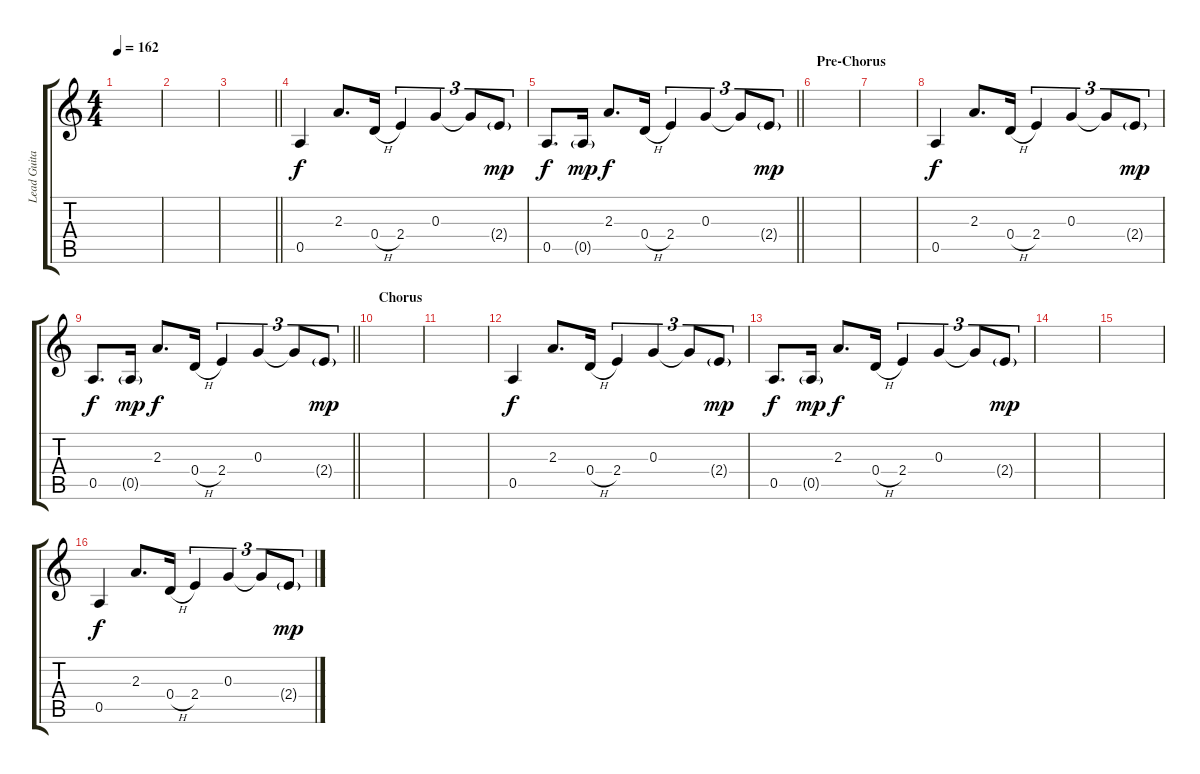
\track ("Lead Guitar (Overdub)" "Lead Guita") {instrument distortionguitar}
\staff {score tabs}
\tuning (E4 B3 G3 D3 A2 E2) {hide}
\ts (4 4)
\tempo 162
\clef g2
\ks c
|
|
\barLineRight lightlight
|
0.5.4{dy f} 2.3.8{d} 0.4{h}.16 2.4.4{tu (3 2)} 0.3.4{tu (3 2)} 0.3{t}.8{tu (3 2)} 2.4{g}.8{tu (3 2) dy mp} |
\barLineRight lightlight
0.5.8{d dy f} 0.5{g}.16{dy mp} 2.3.8{d dy f} 0.4{h}.16 2.4.4{tu (3 2)} 0.3.4{tu (3 2)} 0.3{t}.8{tu (3 2)} 2.4{g}.8{tu (3 2) dy mp} |
\section ("" "Pre-Chorus")
|
|
0.5.4{dy f} 2.3.8{d} 0.4{h}.16 2.4.4{tu (3 2)} 0.3.4{tu (3 2)} 0.3{t}.8{tu (3 2)} 2.4{g}.8{tu (3 2) dy mp} |
\barLineRight lightlight
0.5.8{d dy f} 0.5{g}.16{dy mp} 2.3.8{d dy f} 0.4{h}.16 2.4.4{tu (3 2)} 0.3.4{tu (3 2)} 0.3{t}.8{tu (3 2)} 2.4{g}.8{tu (3 2) dy mp} |
\section ("" "Chorus")
|
|
0.5.4{dy f} 2.3.8{d} 0.4{h}.16 2.4.4{tu (3 2)} 0.3.4{tu (3 2)} 0.3{t}.8{tu (3 2)} 2.4{g}.8{tu (3 2) dy mp} |
0.5.8{d dy f} 0.5{g}.16{dy mp} 2.3.8{d dy f} 0.4{h}.16 2.4.4{tu (3 2)} 0.3.4{tu (3 2)} 0.3{t}.8{tu (3 2)} 2.4{g}.8{tu (3 2) dy mp} |
|
|
0.5.4{dy f} 2.3.8{d} 0.4{h}.16 2.4.4{tu (3 2)} 0.3.4{tu (3 2)} 0.3{t}.8{tu (3 2)} 2.4{g}.8{tu (3 2) dy mp}
